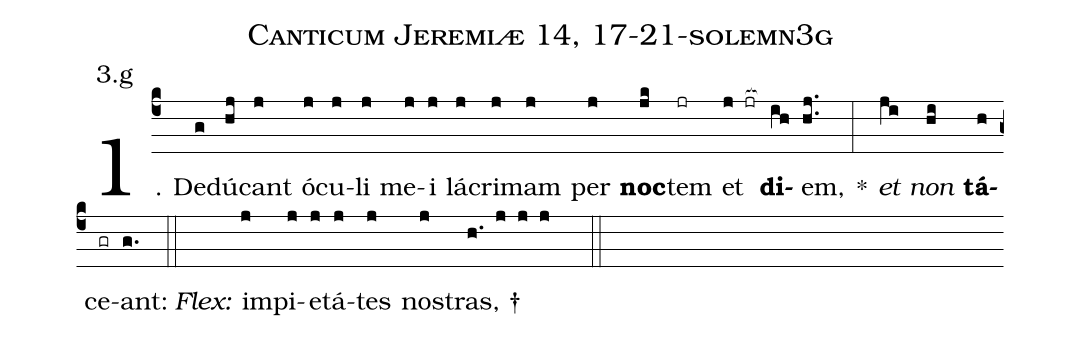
name: Canticum Jeremiæ 14, 17-21-solemn3g;
annotation: 3.g;
%%
(c4)1. De(g)dú(hj)cant(j) ó(j)cu(j)li(j) me(j)i(j) lá(j)cri(j)mam(j) per(j) <b>noc</b>(jk)tem(jr) et(j jr[ocb:1{]) <b>di</b>(ih[ocb:0}])em,(hj..) *(:) <i>et</i>(ji) <i>non</i>(hi) <b>tá</b>(h)ce(gr)ant:(g.) (::)
<i>Flex:</i>()  im(j)pi(j)e(j)tá(j)tes(j) nos(j)tras, †(h. j j j  ::)
